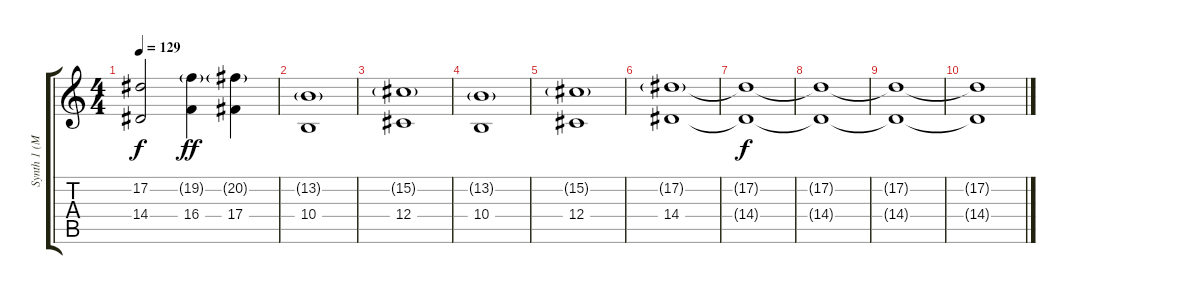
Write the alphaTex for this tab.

\track ("Synth 1 (Mike)" "Synth 1 (M") {instrument synthbrass2}
\staff {score tabs}
\tuning (Eb4 Bb3 Gb3 Db3 Ab2 Db2) {hide}
\ts (4 4)
\tempo 129
\clef g2
\ks c
(17.2{t} 14.4{t}).2{dy f} (19.2{g} 16.4).4{dy ff} (20.2{g} 17.4).4 |
(13.2{g} 10.4).1 |
(15.2{g} 12.4).1 |
(13.2{g} 10.4).1 |
(15.2{g} 12.4).1 |
(17.2{g} 14.4).1 |
(17.2{t} 14.4{t}).1{dy f} |
(17.2{t} 14.4{t}).1 |
(17.2{t} 14.4{t}).1 |
(17.2{t} 14.4{t}).1
